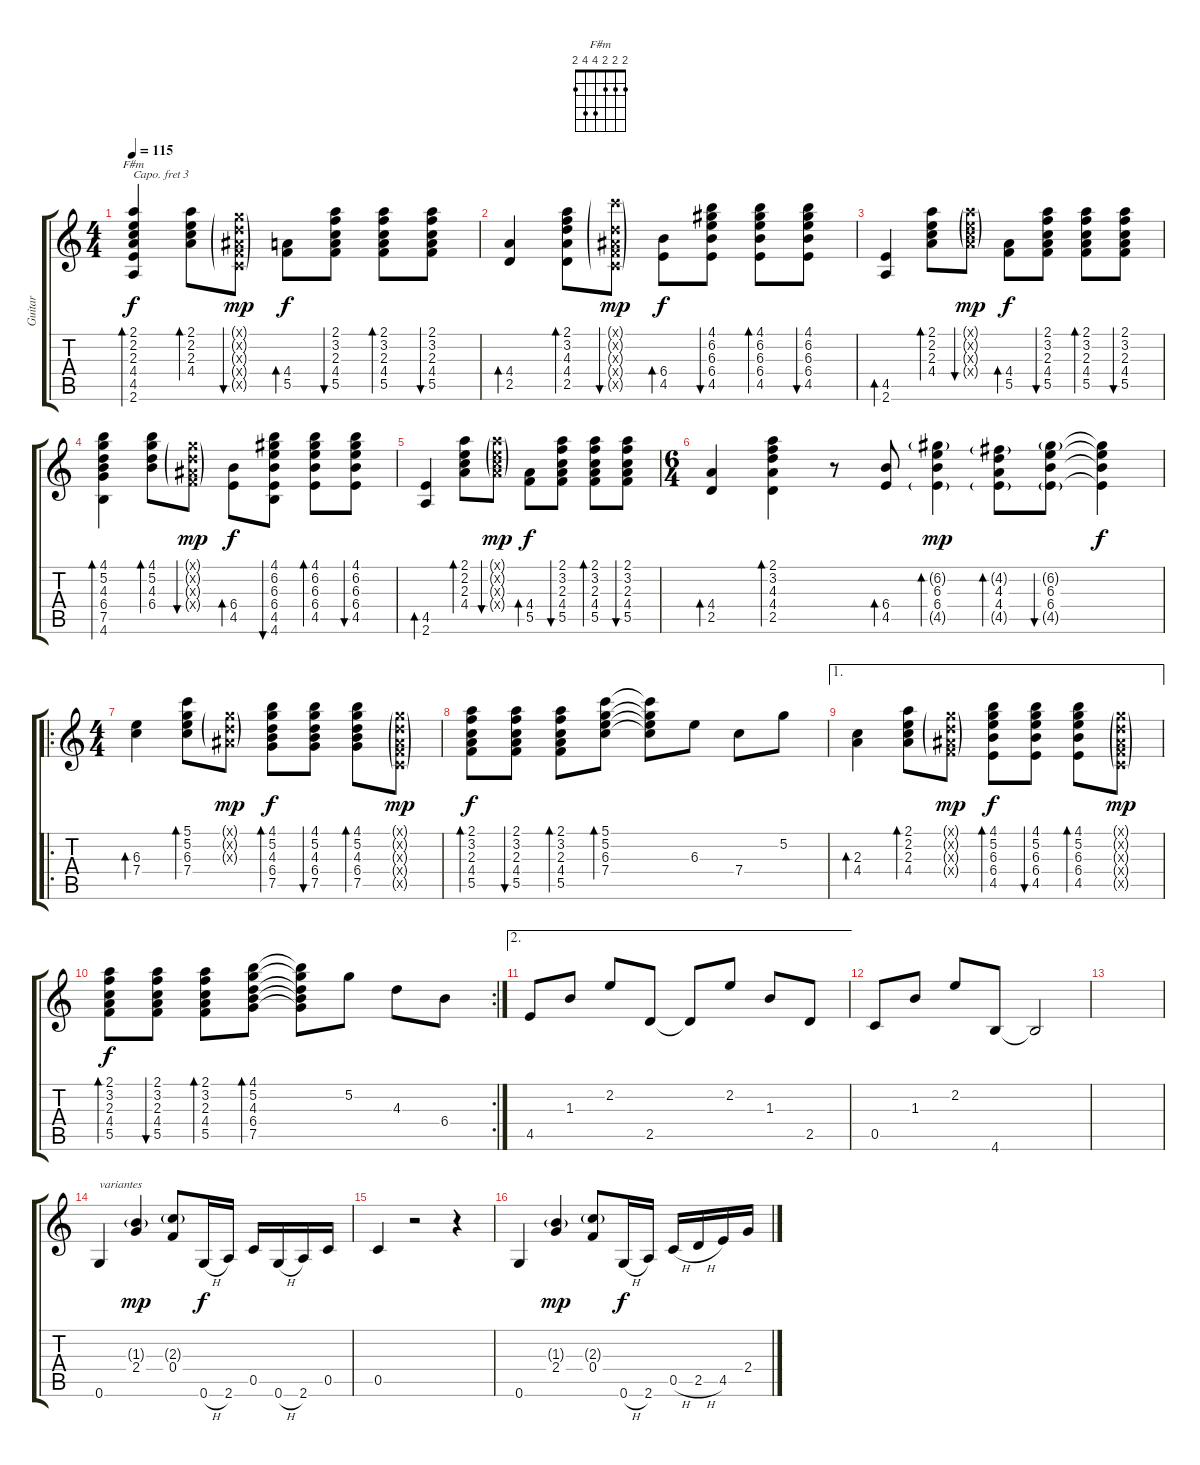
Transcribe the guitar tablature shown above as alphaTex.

\track ("Guitar" "Guitar") {instrument acousticguitarsteel}
\staff {score tabs}
\capo 3
\tuning (E4 B3 G3 D3 A2 E2) {hide}
\chord ("F#m" 2 2 2 4 4 2)
\ts (4 4)
\tempo 115
\clef g2
\ks c
(2.1{t} 2.2{t} 2.3{t} 4.4{t} 4.5{t} 2.6{t}).4{bd 240 ch "F#m" dy f} (2.1 2.2 2.3 4.4).8{bd 60} (0.1{g x} 0.2{g x} 0.3{g x} 0.4{g x} 0.5{g x}).8{bu 60 dy mp} (4.4 5.5).8{bd 60 dy f} (2.1 3.2 2.3 4.4 5.5).8{bu 60} (2.1 3.2 2.3 4.4 5.5).8{bd 60} (2.1 3.2 2.3 4.4 5.5).8{bu 60} |
(4.4 2.5).4{bd 60} (2.1 3.2 4.3 4.4 2.5).8{bd 60} (5.1{g x} 0.2{g x} 0.3{g x} 0.4{g x} 0.5{g x}).8{bu 60 dy mp} (6.4 4.5).8{bd 60 dy f} (4.1 6.2 6.3 6.4 4.5).8{bu 60} (4.1 6.2 6.3 6.4 4.5).8{bd 60} (4.1 6.2 6.3 6.4 4.5).8{bu 60} |
(4.5 2.6).4{bd 60} (2.1 2.2 2.3 4.4).8{bd 60} (2.1{g x} 2.2{g x} 2.3{g x} 4.4{g x}).8{bu 60 dy mp} (4.4 5.5).8{bd 60 dy f} (2.1 3.2 2.3 4.4 5.5).8{bu 60} (2.1 3.2 2.3 4.4 5.5).8{bd 60} (2.1 3.2 2.3 4.4 5.5).8{bu 60} |
(4.1 5.2 4.3 6.4 7.5 4.6).4{bd 60} (4.1 5.2 4.3 6.4).8{bd 60} (0.1{g x} 0.2{g x} 0.3{g x} 0.4{g x}).8{bu 60 dy mp} (6.4 4.5).8{bd 60 dy f} (4.1 6.2 6.3 6.4 4.5 4.6).8{bu 60} (4.1 6.2 6.3 6.4 4.5).8{bd 60} (4.1 6.2 6.3 6.4 4.5).8{bu 60} |
(4.5 2.6).4{bd 60} (2.1 2.2 2.3 4.4).8{bd 60} (2.1{g x} 2.2{g x} 2.3{g x} 4.4{g x}).8{bu 60 dy mp} (4.4 5.5).8{bd 60 dy f} (2.1 3.2 2.3 4.4 5.5).8{bu 60} (2.1 3.2 2.3 4.4 5.5).8{bd 60} (2.1 3.2 2.3 4.4 5.5).8{bu 60} |
\ts (6 4)
(4.4 2.5).4{bd 60} (2.1 3.2 4.3 4.4 2.5).4{bd 60} r.8 (6.4 4.5).8{bd 60} (6.2{g} 6.3 6.4 4.5{g}).4{bd 60 dy mp} (4.2{g} 4.3 4.4 4.5{g}).8{bd 60} (6.2{g} 6.3 6.4 4.5{g}).8{bu 60} (6.2{t} 6.3{t} 6.4{t} 4.5{t}).4{dy f} |
\ro
\ts (4 4)
(6.3 7.4).4{bd 60} (5.1 5.2 6.3 7.4).8{bd 60} (0.1{g x} 0.2{g x} 0.3{g x}).8{dy mp} (4.1 5.2 4.3 6.4 7.5).8{bd 60 dy f} (4.1 5.2 4.3 6.4 7.5).8{bu 60} (4.1 5.2 4.3 6.4 7.5).8{bd 60} (0.1{g x} 0.2{g x} 0.3{g x} 0.4{g x} 0.5{g x}).8{dy mp} |
(2.1 3.2 2.3 4.4 5.5).8{bd 60 dy f} (2.1 3.2 2.3 4.4 5.5).8{bu 60} (2.1 3.2 2.3 4.4 5.5).8{bd 60} (5.1 5.2 6.3 7.4).8{bd 60} (5.1{t} 5.2{t} 6.3{t} 7.4{t}).8 6.3.8 7.4.8 5.2.8 |
\ae 1
(2.3 4.4).4{bd 60} (2.1 2.2 2.3 4.4).8{bd 60} (0.1{g x} 0.2{g x} 0.3{g x} 0.4{g x}).8{dy mp} (4.1 5.2 6.3 6.4 4.5).8{bd 60 dy f} (4.1 5.2 6.3 6.4 4.5).8{bu 60} (4.1 5.2 6.3 6.4 4.5).8{bd 60} (0.1{g x} 0.2{g x} 0.3{g x} 0.4{g x} 0.5{g x}).8{dy mp} |
\rc 2
(2.1 3.2 2.3 4.4 5.5).8{bd 60 dy f} (2.1 3.2 2.3 4.4 5.5).8{bu 60} (2.1 3.2 2.3 4.4 5.5).8{bd 60} (4.1 5.2 4.3 6.4 7.5).8{bd 60} (4.1{t} 5.2{t} 4.3{t} 6.4{t} 7.5{t}).8 5.2.8 4.3.8 6.4.8 |
\ae 2
4.5.8 1.3.8 2.2.8 2.5.8 2.5{t}.8 2.2.8 1.3.8 2.5.8 |
0.5.8 1.3.8 2.2.8 4.6.8 4.6{t}.2 |
|
0.6.4{txt "variantes"} (1.3{g} 2.4).4{dy mp} (2.3{g} 0.4).8 0.6{h}.16{dy f} 2.6.16 0.5.16 0.6{h}.16 2.6.16 0.5.16 |
0.5.4 r.2 r.4 |
0.6.4 (1.3{g} 2.4).4{dy mp} (2.3{g} 0.4).8 0.6{h}.16{dy f} 2.6.16 0.5{h}.16 2.5{h}.16 4.5.16 2.4.16
